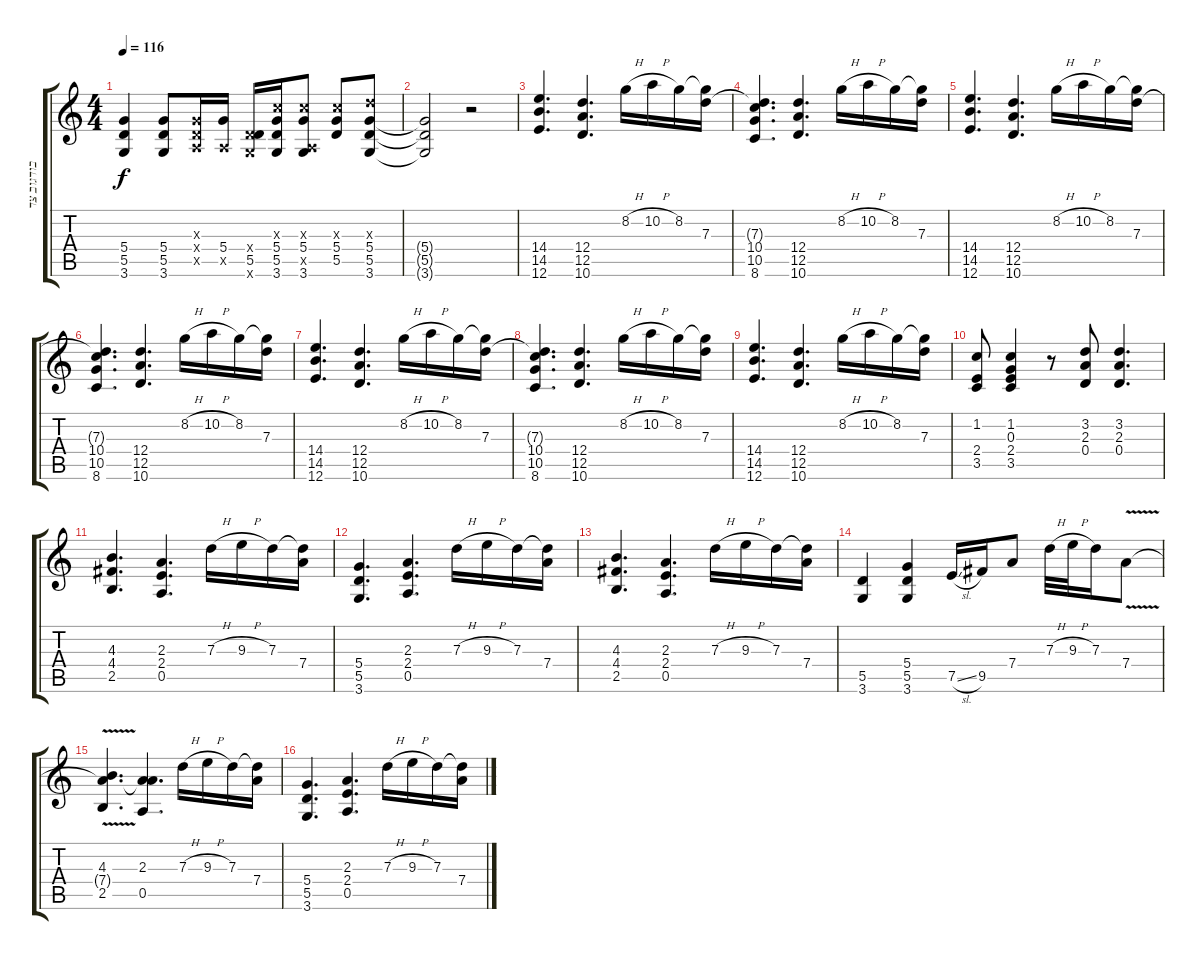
\track ("בודגוב צד שמאל" "בודגוב צד ") {instrument distortionguitar}
\staff {score tabs}
\tuning (E4 B3 G3 D3 A2 E2) {hide}
\ts (4 4)
\tempo 116
\clef g2
\ks c
(5.4 5.5 3.6).4{dy f} (5.4 5.5 3.6).8 (0.3{x} 0.4{x} 0.5{x}).16 (5.4 0.5{x}).16 (0.4{x} 5.5 3.6{x}).16 (5.3{x} 5.4 5.5 3.6).16 (5.3{x} 5.4 0.5{x} 3.6).8 (5.3{x} 5.4 5.5).8 (7.3{x} 5.4 5.5 3.6).8 |
(5.4{t} 5.5{t} 3.6{t}).2 r.2 |
(14.4 14.5 12.6).4{d volume 10 balance 7 instrument distortionguitar} (12.4 12.5 10.6).4{d} 8.2{h}.16 10.2{h}.16 8.2.16 (8.2{t} 7.3).16 |
(7.3{t} 10.4 10.5 8.6).4{d} (12.4 12.5 10.6).4{d} 8.2{h}.16 10.2{h}.16 8.2.16 (8.2{t} 7.3).16 |
(14.4 14.5 12.6).4{d volume 10 balance 7 instrument distortionguitar} (12.4 12.5 10.6).4{d} 8.2{h}.16 10.2{h}.16 8.2.16 (8.2{t} 7.3).16 |
(7.3{t} 10.4 10.5 8.6).4{d} (12.4 12.5 10.6).4{d} 8.2{h}.16 10.2{h}.16 8.2.16 (8.2{t} 7.3).16 |
(14.4 14.5 12.6).4{d volume 10 balance 7 instrument distortionguitar} (12.4 12.5 10.6).4{d} 8.2{h}.16 10.2{h}.16 8.2.16 (8.2{t} 7.3).16 |
(7.3{t} 10.4 10.5 8.6).4{d} (12.4 12.5 10.6).4{d} 8.2{h}.16 10.2{h}.16 8.2.16 (8.2{t} 7.3).16 |
(14.4 14.5 12.6).4{d volume 10 balance 7 instrument distortionguitar} (12.4 12.5 10.6).4{d} 8.2{h}.16 10.2{h}.16 8.2.16 (8.2{t} 7.3).16 |
(1.2 2.4 3.5).8 (1.2 0.3 2.4 3.5).4 r.8 (3.2 2.3 0.4).8 (3.2 2.3 0.4).4{d} |
(4.3 4.4 2.5).4{d} (2.3 2.4 0.5).4{d} 7.3{h}.16 9.3{h}.16 7.3.16 (7.3{t} 7.4).16 |
(5.4 5.5 3.6).4{d} (2.3 2.4 0.5).4{d} 7.3{h}.16 9.3{h}.16 7.3.16 (7.3{t} 7.4).16 |
(4.3 4.4 2.5).4{d} (2.3 2.4 0.5).4{d} 7.3{h}.16 9.3{h}.16 7.3.16 (7.3{t} 7.4).16 |
(5.5 3.6).4 (5.4 5.5 3.6).4 7.5{sl}.16{volume 16 instrument distortionguitar} 9.5.16 7.4.8 7.3{h}.32 9.3{h}.32 7.3.16 7.4{v}.8 |
(4.3 7.4{t} 2.5).4{d} (2.3 7.4{t} 0.5).4{d volume 11 instrument distortionguitar} 7.3{h}.16 9.3{h}.16 7.3.16 (7.3{t} 7.4).16 |
(5.4 5.5 3.6).4{d} (2.3 2.4 0.5).4{d} 7.3{h}.16 9.3{h}.16 7.3.16 (7.3{t} 7.4).16
